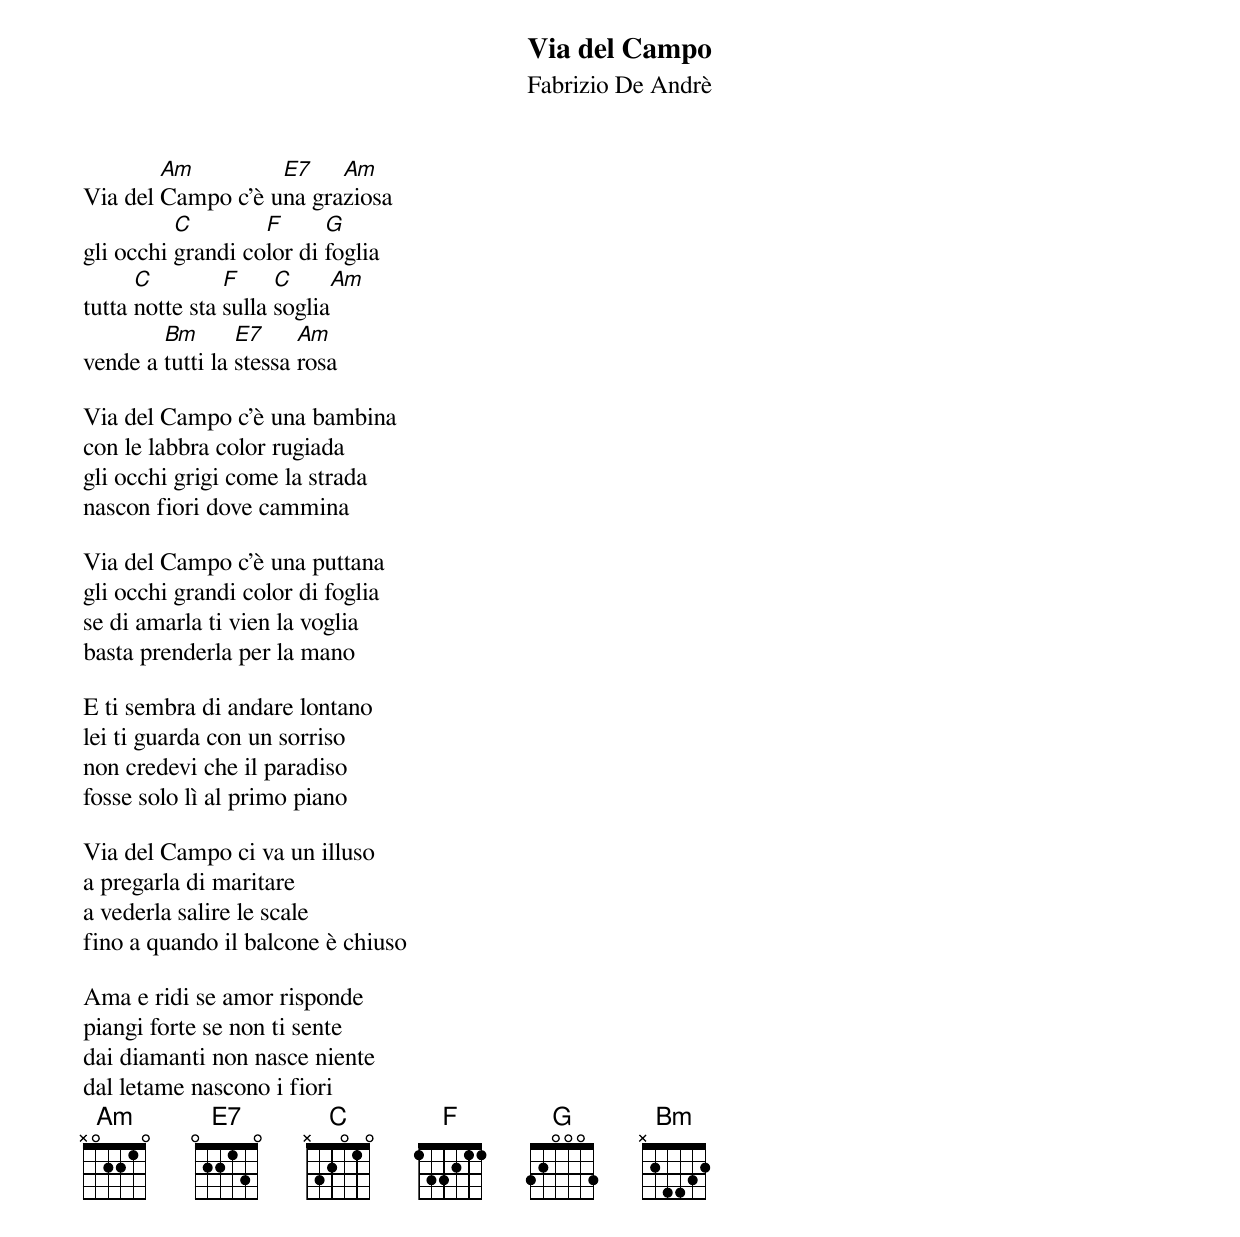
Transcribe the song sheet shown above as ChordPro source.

{title: Via del Campo}
{subtitle: Fabrizio De Andrè}

Via del [Am]Campo c'è u[E7]na gra[Am]ziosa
gli occhi [C]grandi co[F]lor di [G]foglia
tutta [C]notte sta [F]sulla [C]soglia[Am]
vende a [Bm]tutti la [E7]stessa [Am]rosa

Via del Campo c'è una bambina
con le labbra color rugiada
gli occhi grigi come la strada
nascon fiori dove cammina

Via del Campo c'è una puttana
gli occhi grandi color di foglia
se di amarla ti vien la voglia
basta prenderla per la mano

E ti sembra di andare lontano
lei ti guarda con un sorriso
non credevi che il paradiso
fosse solo lì al primo piano

Via del Campo ci va un illuso
a pregarla di maritare
a vederla salire le scale
fino a quando il balcone è chiuso

Ama e ridi se amor risponde
piangi forte se non ti sente
dai diamanti non nasce niente
dal letame nascono i fiori
